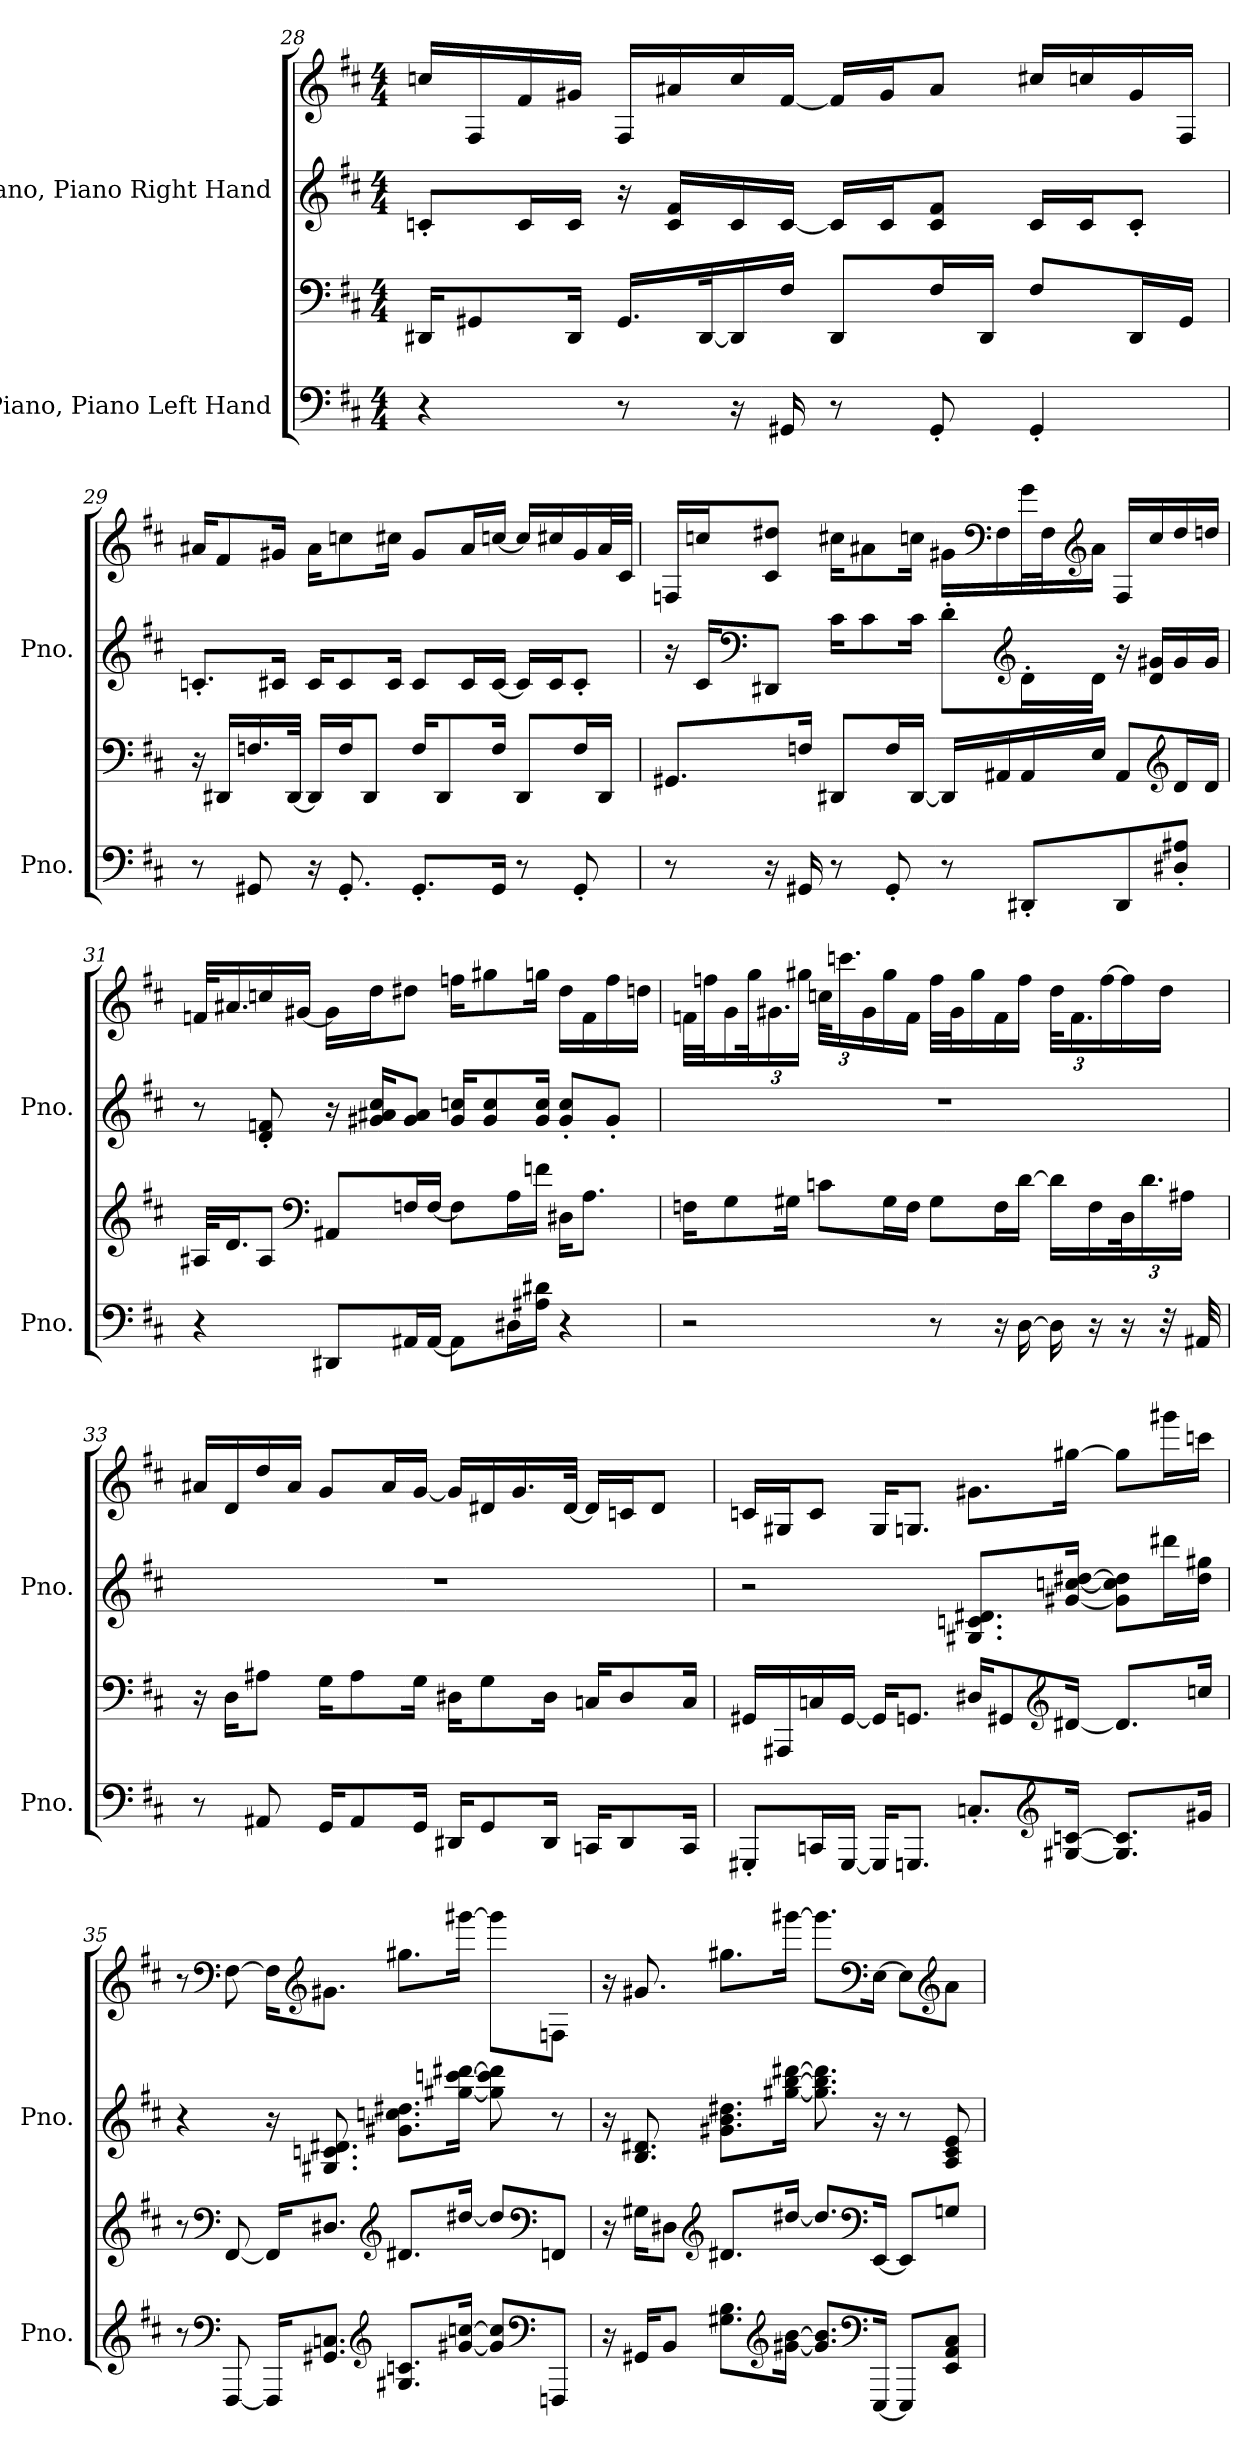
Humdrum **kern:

**kern	**kern	**kern	**kern
*part2	*part2	*part1	*part1
*staff4	*staff3	*staff2	*staff1
*I"Piano, Piano Left Hand	*	*I"Piano, Piano Right Hand	*
*I'Pno.	*	*I'Pno.	*
!!LO:PB:g=z
*clefF4	*clefF4	*clefG2	*clefG2
*k[f#c#]	*k[f#c#]	*k[f#c#]	*k[f#c#]
*M4/4	*M4/4	*M4/4	*M4/4
=28	=28	=28	=28
4r	16DD#X/KL	8cn'/L	16ccn/LL
.	8GG#X/	.	16F#/
.	.	16c/L	16f#/
.	16DD#/Jk	16c/JJ	16g#X/JJ
8r	16.GG#/LL	16r	16F#/LL
.	.	16c/ 16f#/LL	16a#X/
.	[32DD#/K	.	.
16r	16DD#/]	16c/	16cc/
16GG#X/	16F#/JJ	[16c/JJ	[16f#/JJ
8r	8DD#/L	16c/LL]	16f#/LL]
.	.	16c/J	16g#/J
8GG#'/	16F#/L	8c/ 8f#/J	8a#/J
.	16DD#/JJ	.	.
4GG#'/	8F#/L	16c/LL	16cc#X/LL
.	.	16c/J	16ccn/
.	16DD#/L	8c'/J	16g#/
.	16GG#/JJ	.	16F#/JJ
!!LO:LB:g=z
=29	=29	=29	=29
8r	16r	8.cn'/L	16a#X/KL
.	16DD#X/LL	.	8f#/
8GG#X/	16.Fn/	.	.
.	.	16c#X/Jk	16g#X/Jk
.	[32DD#/JJk	.	.
16r	16DD#/LL]	16c#/KL	16a#\KL
8.GG#'/	16F/J	8c#/	8ccn\
.	8DD#/J	.	.
.	.	16c#/Jk	16cc#X\Jk
8.GG#'/L	16F/KL	8c#/L	8g#/L
.	8DD#/	.	.
.	.	16c#/L	16a#/L
16GG#/Jk	16F/Jk	[16c#/JJ	[16ccn/JJ
8r	8DD#/L	16c#/LL]	16cc/LL]
.	.	16c#/J	16cc#X/
8GG#'/	16F/L	8c#'/J	16g#/
.	16DD#/JJ	.	32a#/L
.	.	.	32c#/JJJ
!!LO:LB:g=z
=30	=30	=30	=30
8r	8.GG#X/L	16r	16Fn/LL
.	.	16c#/KL	16ccn/J
*	*	*clefF4	*
16r	.	8DD#X/J	8c#/ 8dd#X/J
16GG#X/	16Fn/Jk	.	.
8r	8DD#X/L	16c#\KL	16cc#X\KL
.	.	8c#\	8a#X\
8GG#'/	16F/L	.	.
.	[16DD#/JJ	16c#\Jk	16ccn\Jk
8r	16DD#/LL]	8d'\L	16g#X\LL
*	*	*	*clefF4
.	16AA#X/	.	16F\
*	*	*clefG2	*
8DD#X'/L	16AA#/	16d'\L	32g#\L
.	.	.	32F\J
*	*	*	*clefG2
.	16E/JJ	16d\JJ	16a#\JJ
8DD#/	8AA#/L	16r	16F/LL
.	.	16d/ 16g#X/LL	16cc/
*	*clefG2	*	*
8D#X/' 8A#X/'J	16d/L	16g#/	16dd#/
.	16d/JJ	16g#/JJ	16ddn/JJ
!!LO:PB:g=z
=31	=31	=31	=31
4r	32A#X/KLL	8r	32fn/KLL
.	16.d/J	.	16.a#X/
.	8A#/J	8d/' 8fn/'	16ccn/
.	.	.	[16g#X/JJ
*	*clefF4	*	*
8DD#X/L	8AA#X/L	16r	16g#\LL]
.	.	16g#X/ 16a#X/ 16cc#/KL	16dd\J
16AA#X/L	16Fn/L	8g#/ 8a#/J	8dd#X\J
[16AA#/JJ	[16F/JJ	.	.
8AA#\L]	8F\L]	16g#/ 16ccn/KL	16ffn\KL
.	.	8g#/ 8cc/	8gg#X\
16D#X\L	16A#\L	.	.
16A#X\ 16d#X\JJ	16fn\JJ	16g#/ 16cc/Jk	16ggn\Jk
4r	16D#X\KL	8g#/' 8cc/'L	16dd#\LL
.	8.A#\J	.	16f\
.	.	8g#'/J	16ff\
.	.	.	16ddn\JJ
!!LO:LB:g=z
=32	=32	=32	=32
2r	16Fn\KL	1r	32fn\LLL
.	.	.	32ffn\J
.	8G\	.	16g\
*	*	*	*Xbrackettup
.	.	.	48gg\K
.	.	.	24.g#X\
.	16G#X\Jk	.	.
.	.	.	24gg#X\JJ
.	8cn\L	.	48ccn\KLL
.	.	.	24.cccn\
.	.	.	24g#\
.	16G#\L	.	16gg#\
.	16F\JJ	.	16f\JJ
8r	8G#\L	.	32ff\LLL
.	.	.	32g#\J
.	.	.	16gg#\
16r	16F\L	.	16f\
[16D\	[16d\JJ	.	16ff\JJ
16D\]	16d\LL]	.	48dd\KLL
.	.	.	24.f\
16r	16F\	.	.
.	.	.	[24ff\
*	*Xbrackettup	*	*
16r	48D\K	.	16ff\]
.	24.d\	.	.
32r	.	.	16dd\JJ
.	24A#X\JJ	.	.
32AA#X/	.	.	.
!!LO:LB:g=z
=33	=33	=33	=33
8r	16r	1r	16a#X/LL
.	16D\KL	.	16d/
8AA#X/	8A#X\J	.	16dd/
.	.	.	16a#/JJ
16GG/KL	16G\KL	.	8g/L
8AA#/	8A#\	.	.
.	.	.	16a#/L
16GG/Jk	16G\Jk	.	[16g/JJ
16DD#X/KL	16D#X\KL	.	16g/LL]
8GG/	8G\	.	16d#X/
.	.	.	16.g/
16DD#/Jk	16D#\Jk	.	.
.	.	.	[32d#/JJk
16CCn/KL	16Cn/KL	.	16d#/LL]
8DD#/	8D#/	.	16cn/J
.	.	.	8d#/J
16CC/Jk	16C/Jk	.	.
=34	=34	=34	=34
8GGG#X'/L	16GG#X/LL	2r	16cn/LL
.	16AAA#X/	.	16G#X/J
16CCn/L	16Cn/	.	8c/J
[16GGG#/JJ	[16GG#/JJ	.	.
16GGG#/KL]	16GG#/KL]	.	16G#/KL
8.GGGn/J	8.GGn/J	.	8.Gn/J
8.Cn'/L	16D#X/KL	8.G#X/ 8.cn/ 8.d#X/L	8.g#X\L
.	8GG#X/	.	.
*clefG2	*clefG2	*	*
[16G#X/ [16cn/Jk	[16d#X/Jk	[16g#X/ [16ccn/ [16dd#X/Jk	[16gg#X\Jk
8.G#/] 8.c/]L	8.d#/L]	8g#\] 8cc\] 8dd#\]L	8gg#\L]
.	.	16ddd#X\L	16ggg#X\L
16g#X/Jk	16ccn/Jk	16dd#\ 16gg#X\JJ	16cccn\JJ
!!LO:PB:g=z
=35	=35	=35	=35
8r	8r	4r	8r
*clefF4	*clefF4	*	*clefF4
[8FFF#/	[8FF#/	.	[8F#\
16FFF#/KL]	16FF#/KL]	16r	16F#\KL]
*	*	*	*clefG2
8.GG#X/ 8.Cn/J	8.D#X/J	8.G#X/ 8.cn/ 8.d#X/	8.g#X\J
*clefG2	*clefG2	*	*
8.G#X/ 8.cn/L	8.d#X/L	8.g#X\ 8.ccn\ 8.dd#X\L	8.gg#X\L
[16g#X/ [16ccn/Jk	[16dd#X/Jk	[16gg#X\ [16cccn\ [16ddd#X\Jk	[16ggg#X\Jk
8g#/] 8cc/]L	8dd#/L]	8gg#\] 8ccc\] 8ddd#\]	8ggg#\L]
*clefF4	*clefF4	*	*
8FFFn/J	8FFn/J	8r	8Fn\J
!!LO:LB:g=z
=36	=36	=36	=36
16r	16r	16r	16r
16GG#X/KL	16G#X\KL	8.B/ 8.d#X/	8.g#X/
8BB/J	8D#X\J	.	.
*	*clefG2	*	*
8.G#X\ 8.B\L	8.d#X/L	8.g#X\ 8.b\ 8.dd#X\L	8.gg#X\L
*clefG2	*	*	*
[16g#X\ [16b\Jk	[16dd#X/Jk	[16gg#X\ [16bb\ [16ddd#X\Jk	[16ggg#X\Jk
8.g#/] 8.b/]L	8.dd#/L]	8.gg#\] 8.bb\] 8.ddd#\]	8.ggg#\L]
*clefF4	*clefF4	*	*clefF4
[16EEE/Jk	[16EE/Jk	16r	[16E\Jk
8EEE/L]	8EE/L]	8r	8E\L]
*	*	*	*clefG2
8EE/ 8AA/ 8C#/J	8Gn/J	8A/ 8c#/ 8e/	8a\J
=	=	=	=
*-	*-	*-	*-
